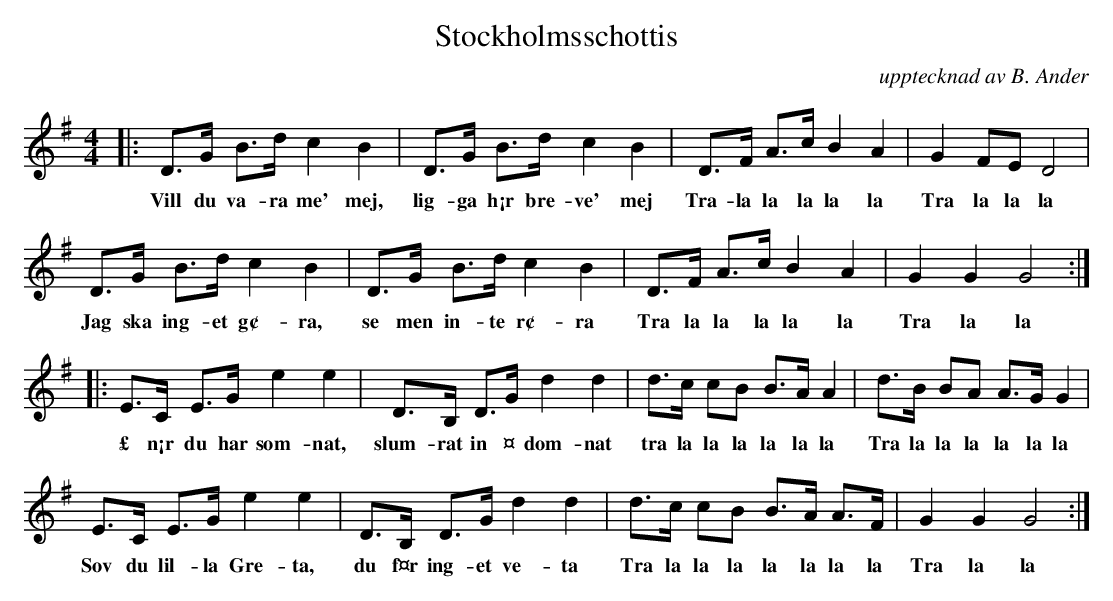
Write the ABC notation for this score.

X:1
T:Stockholmsschottis
C:upptecknad av B. Ander
Q:1/4=142
L:1/8
M:4/4
K:G
|: D>G B>d c2 B2 | D>G B>d c2 B2 | D>F A>c B2 A2 | G2 FE D4 |
w:Vill du va-ra me' mej, lig-ga h¡r bre-ve' mej Tra-la la la la la Tra la la la
D>G B>d c2 B2 | D>G B>d c2 B2 | D>F A>c B2 A2 | G2 G2 G4 ::
w:Jag ska ing-et g¢-ra, se men in-te r¢-ra Tra la la la la la Tra la la
E>C E>G e2 e2 | D>B, D>G d2 d2 | d>c cB B>A A2 | d>B BA A>G G2 |
w:£ n¡r du har som-nat, slum-rat in ¤ dom-nat tra la la la la la la Tra la la la la la la
 E>C E>G e2 e2 | D>B, D>G d2 d2 | d>c cB B>A A>F | G2 G2 G4 :|
w:Sov du lil-la Gre-ta, du f¤r ing-et ve-ta Tra la la la la la la la Tra la la
